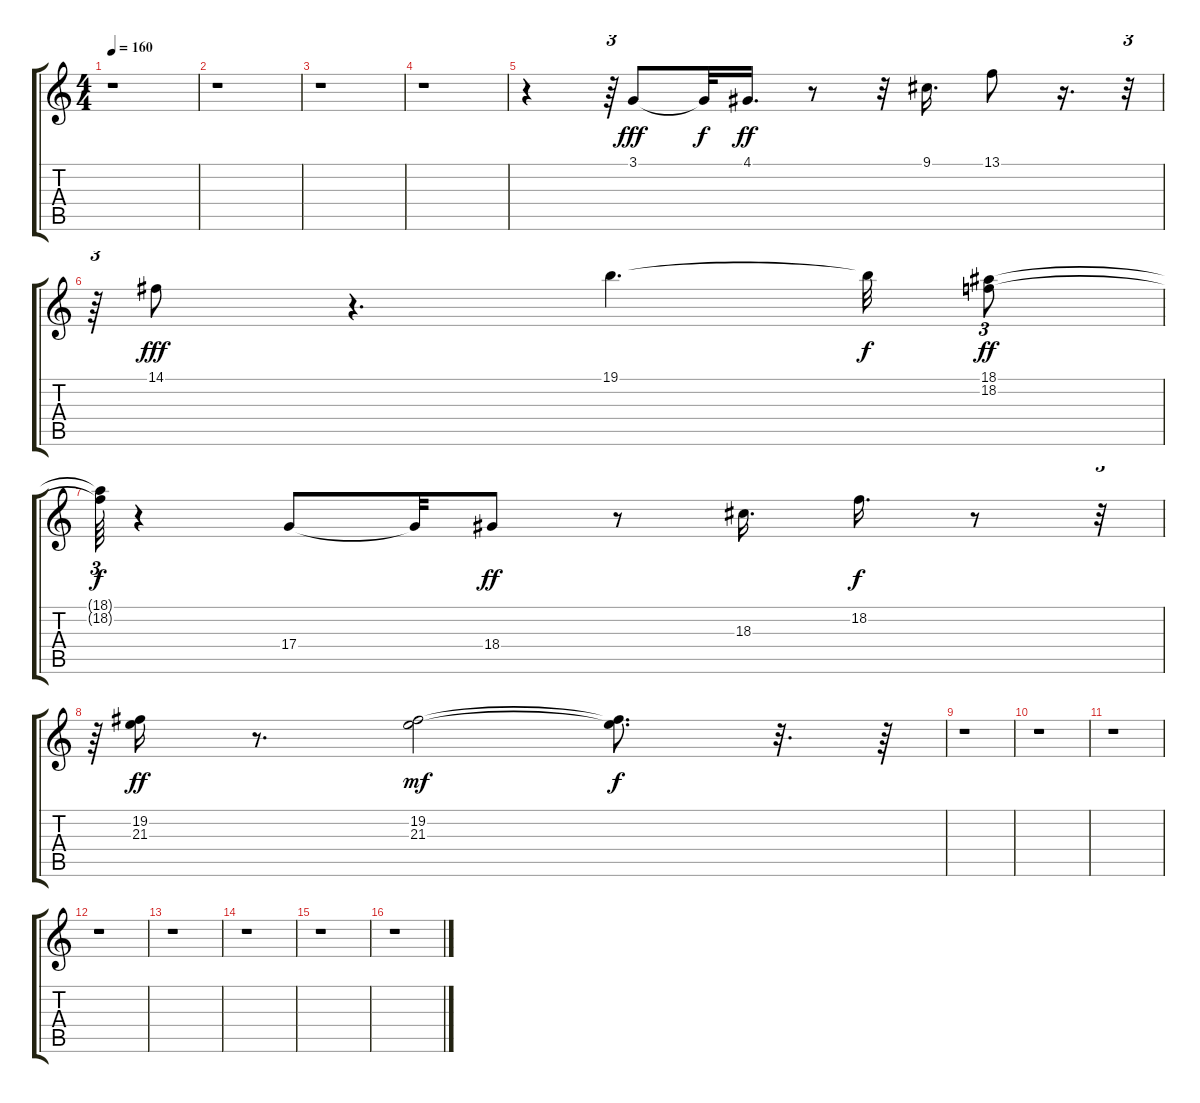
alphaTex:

\track "" {instrument brasssection}
\staff {score tabs}
\tuning (E4 B3 G3 D3 A2 E2) {hide}
\ts (4 4)
\tempo 160
\clef g2
\ks c
r.1{dy f} |
r.1 |
r.1 |
r.1 |
r.4 r.64{tu (3 2)} 3.1.8{dy fff} 3.1{t}.32{dy f} 4.1.16{d dy ff} r.8 r.32 9.1.16{d} 13.1.8 r.16{d} r.32{tu (3 2)} |
r.64{tu (3 2)} 14.1.8{dy fff} r.4{d} 19.1.4{d} 19.1{t}.32{dy f} (18.1 18.2).8{tu (3 2) dy ff} |
(18.1{t} 18.2{t}).64{tu (3 2) dy f} r.4 17.4.8 17.4{t}.32 18.4.8{dy ff} r.8 18.3.16{d} 18.2.16{d dy f} r.8 r.32{tu (3 2)} |
r.64{tu (3 2)} (19.2 21.3).16{dy ff} r.8{d} (19.2 21.3).2{dy mf} (19.2{t} 21.3{t}).8{d dy f} r.32{d} r.64 |
r.1 |
r.1 |
r.1 |
r.1 |
r.1 |
r.1 |
r.1 |
r.1
